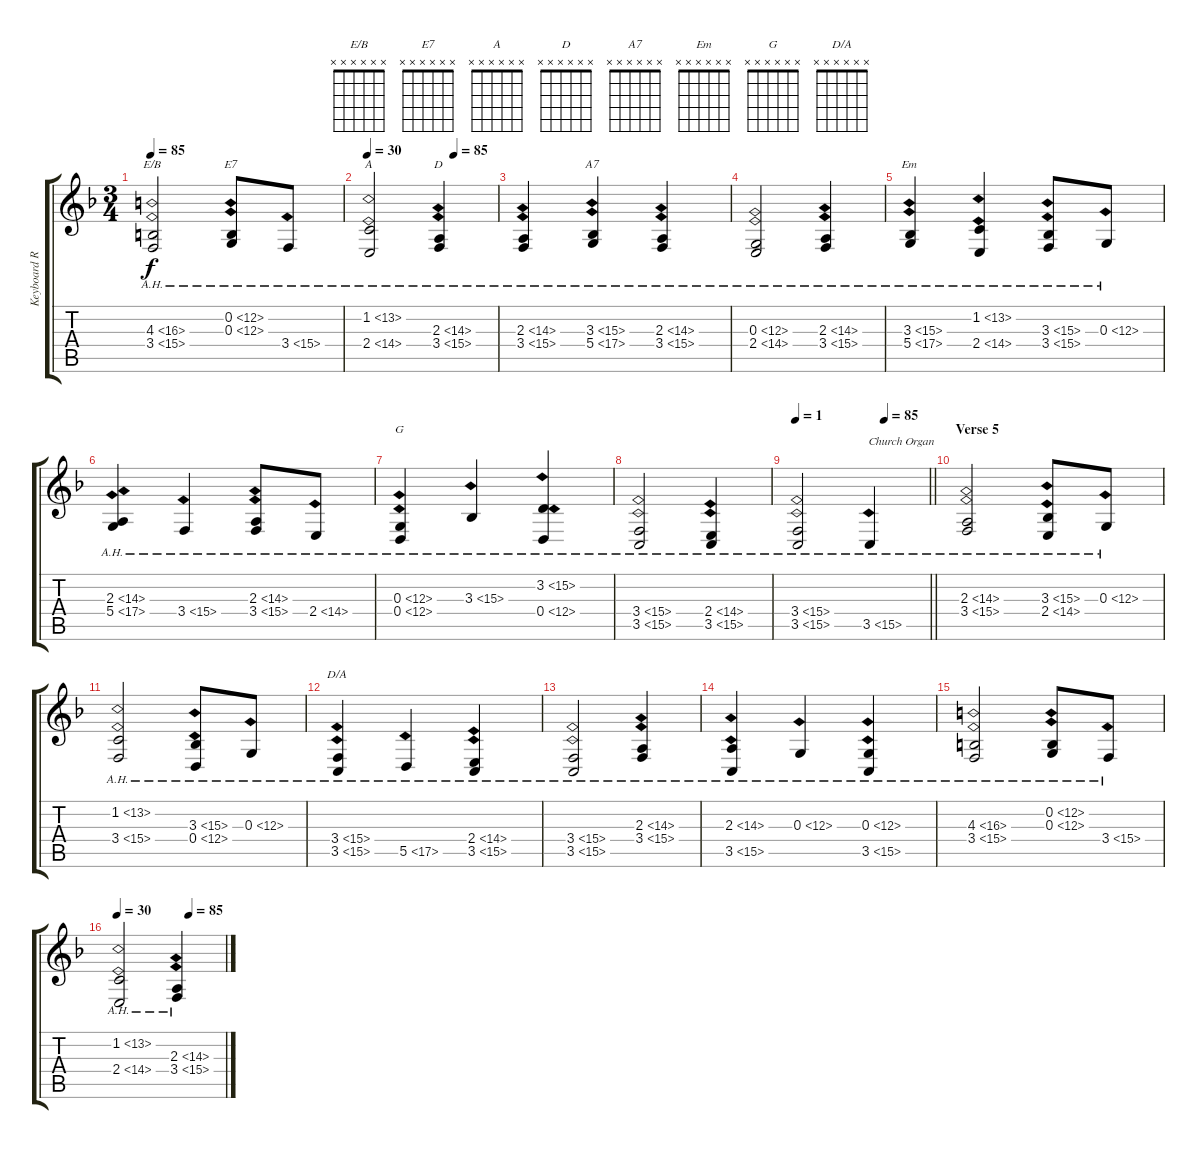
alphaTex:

\track ("Keyboard RH" "Keyboard R") {instrument acousticgrandpiano}
\staff {score tabs}
\tuning (E4 B3 G3 D3 A2 E2) {hide}
\chord ("E/B" x x x x x x)
\chord ("E7" x x x x x x)
\chord ("A" x x x x x x)
\chord ("D" x x x x x x)
\chord ("A7" x x x x x x)
\chord ("Em" x x x x x x)
\chord ("G" x x x x x x)
\chord ("D/A" x x x x x x)
\ts (3 4)
\tempo 85
\clef g2
\ks f
(4.3{ah 12} 3.4{ah 12}).2{ch "E/B" dy f} (0.2{ah 12} 0.3{ah 12}).8{ch "E7"} 3.4{ah 12}.8 |
\tempo 30
\tempo (85 0.6666666666666666)
(1.2{ah 12} 2.4{ah 12}).2{ch "A"} (2.3{ah 12} 3.4{ah 12}).4{ch "D"} |
(2.3{ah 12} 3.4{ah 12}).4 (3.3{ah 12} 5.4{ah 12}).4{ch "A7"} (2.3{ah 12} 3.4{ah 12}).4 |
(0.3{ah 12} 2.4{ah 12}).2 (2.3{ah 12} 3.4{ah 12}).4 |
(3.3{ah 12} 5.4{ah 12}).4{ch "Em"} (1.2{ah 12} 2.4{ah 12}).4 (3.3{ah 12} 3.4{ah 12}).8 0.3{ah 12}.8 |
(2.3{ah 12} 5.4{ah 12}).4 3.4{ah 12}.4 (2.3{ah 12} 3.4{ah 12}).8 2.4{ah 12}.8 |
(0.3{ah 12} 0.4{ah 12}).4{ch "G"} 3.3{ah 12}.4 (3.2{ah 12} 0.4{ah 12}).4 |
(3.4{ah 12} 3.5{ah 12}).2 (2.4{ah 12} 3.5{ah 12}).4 |
\tempo 1
\tempo (85 0.6666666666666666)
\barLineRight lightlight
(3.4{ah 12} 3.5{ah 12}).2 3.5{ah 12}.4{txt "Church Organ" volume 8 instrument churchorgan} |
\section ("" "Verse 5")
(2.3{ah 12} 3.4{ah 12}).2 (3.3{ah 12} 2.4{ah 12}).8 0.3{ah 12}.8 |
(1.2{ah 12} 3.4{ah 12}).2 (3.3{ah 12} 0.4{ah 12}).8 0.3{ah 12}.8 |
(3.4{ah 12} 3.5{ah 12}).4{ch "D/A"} 5.5{ah 12}.4 (2.4{ah 12} 3.5{ah 12}).4 |
(3.4{ah 12} 3.5{ah 12}).2 (2.3{ah 12} 3.4{ah 12}).4 |
(2.3{ah 12} 3.5{ah 12}).4 0.3{ah 12}.4 (0.3{ah 12} 3.5{ah 12}).4 |
(4.3{ah 12} 3.4{ah 12}).2 (0.2{ah 12} 0.3{ah 12}).8 3.4{ah 12}.8 |
\tempo 30
\tempo (85 0.6666666666666666)
(1.2{ah 12} 2.4{ah 12}).2 (2.3{ah 12} 3.4{ah 12}).4
